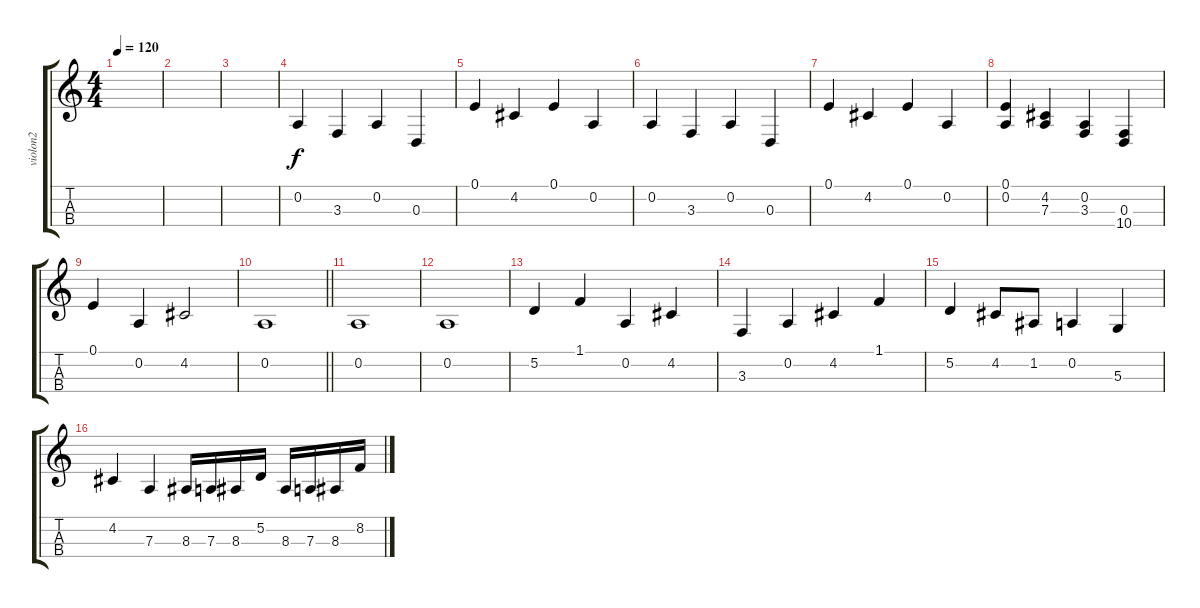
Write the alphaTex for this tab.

\track ("violon2" "violon2") {instrument stringensemble1}
\staff {score tabs}
\tuning (E4 A3 D3 G2) {hide}
\ts (4 4)
\tempo 120
\clef g2
\ks c
|
|
|
0.2.4 3.3.4 0.2.4 0.3.4 |
0.1.4 4.2.4 0.1.4 0.2.4 |
0.2.4 3.3.4 0.2.4 0.3.4 |
0.1.4 4.2.4 0.1.4 0.2.4 |
(0.1 0.2).4 (4.2 7.3).4 (0.2 3.3).4 (0.3 10.4).4 |
0.1.4 0.2.4 4.2.2 |
\barLineRight lightlight
0.2.1 |
0.2.1 |
0.2.1 |
5.2.4 1.1.4 0.2.4 4.2.4 |
3.3.4 0.2.4 4.2.4 1.1.4 |
5.2.4 4.2.8 1.2.8 0.2.4 5.3.4 |
4.2.4 7.3.4 8.3.16 7.3.16 8.3.16 5.2.16 8.3.16 7.3.16 8.3.16 8.2.16
